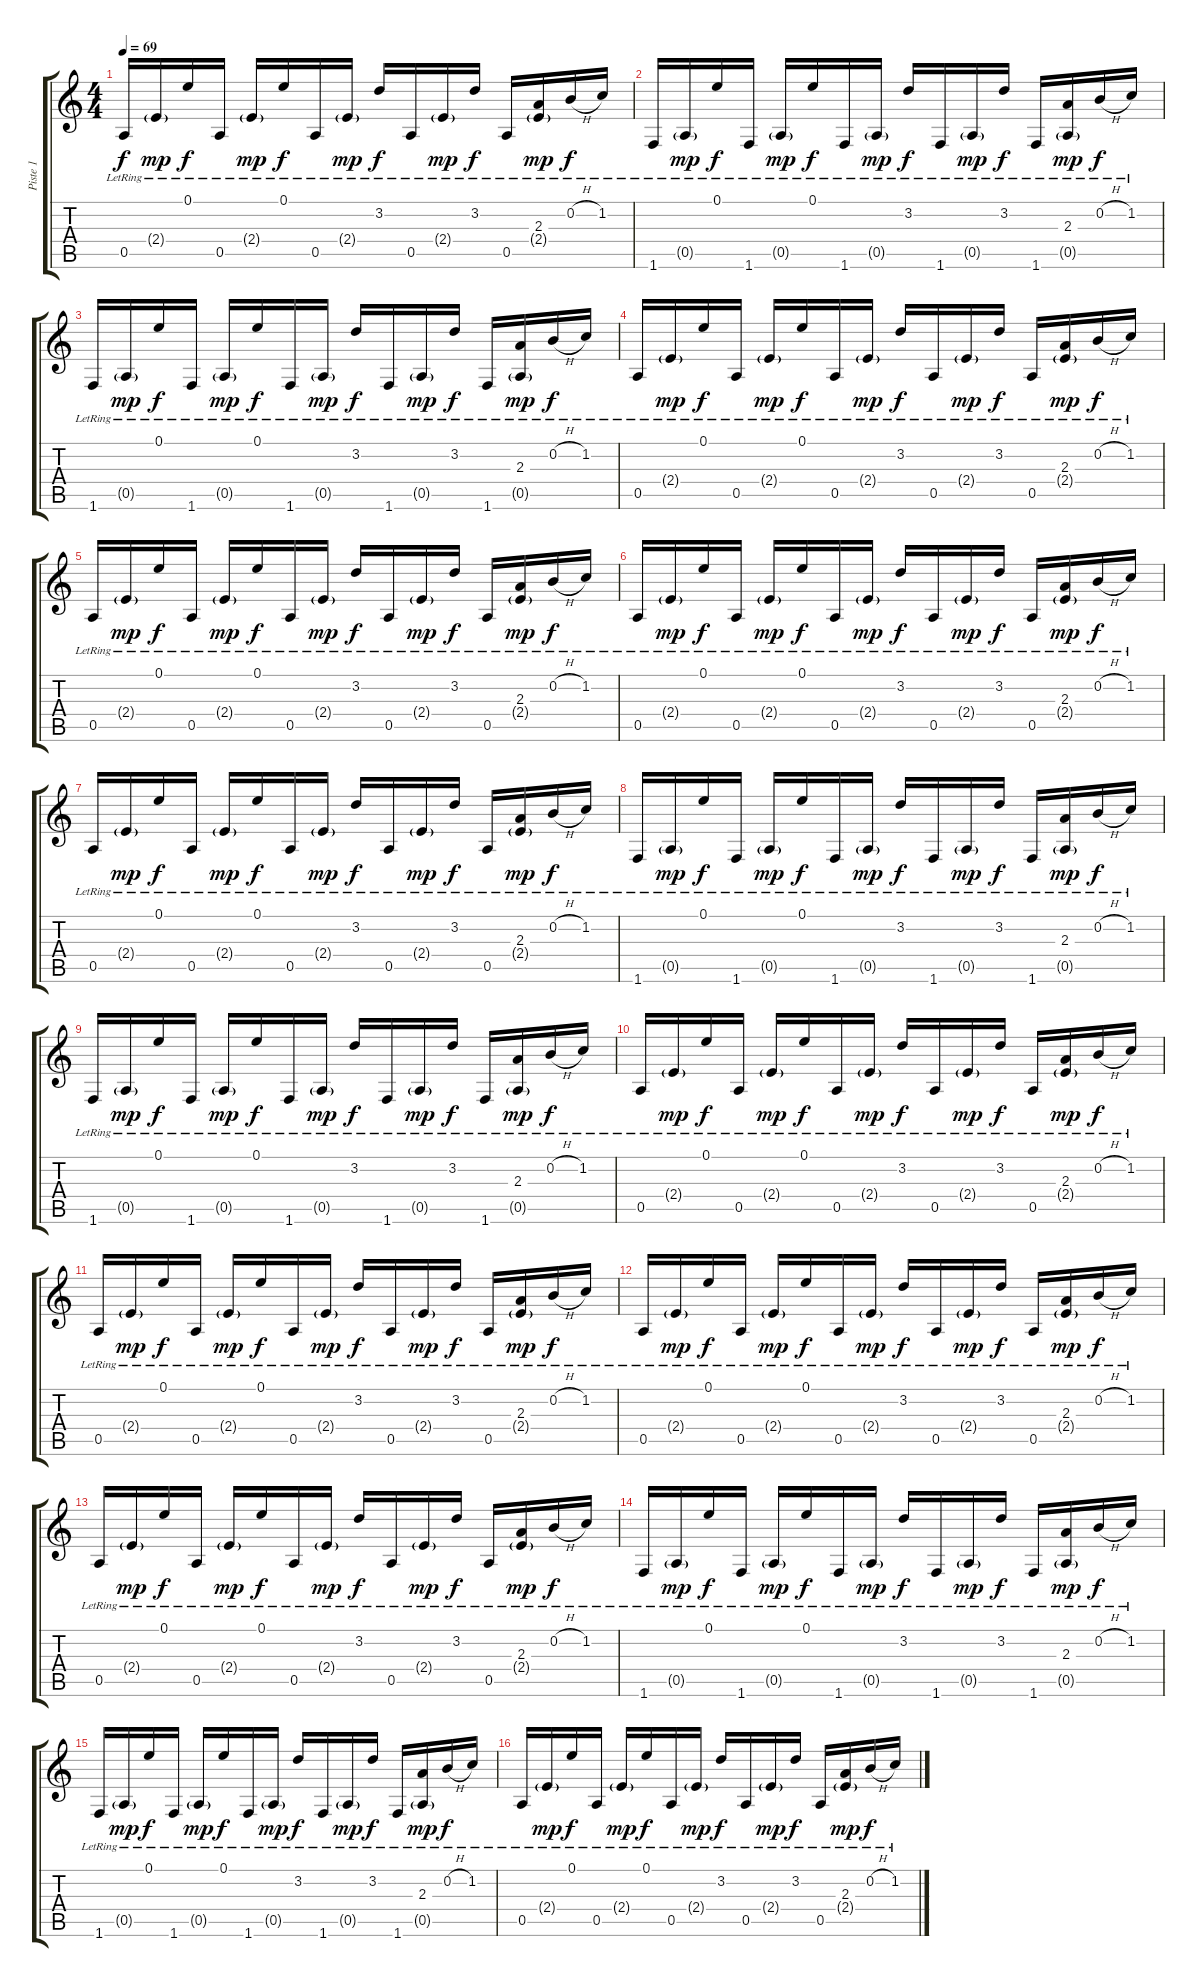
\track ("Piste 1" "Piste 1") {instrument electricguitarjazz}
\staff {score tabs}
\tuning (E4 B3 G3 D3 A2 E2) {hide}
\ts (4 4)
\tempo 69
\clef g2
\ks c
0.5{lr}.16{dy f} 2.4{g lr}.16{dy mp} 0.1{lr}.16{dy f} 0.5{lr}.16 2.4{g lr}.16{dy mp} 0.1{lr}.16{dy f} 0.5{lr}.16 2.4{g lr}.16{dy mp} 3.2{lr}.16{dy f} 0.5{lr}.16 2.4{g lr}.16{dy mp} 3.2{lr}.16{dy f} 0.5{lr}.16 (2.3{lr} 2.4{g lr}).16{dy mp} 0.2{h lr}.16{dy f} 1.2{lr}.16 |
1.6{lr}.16 0.5{g lr}.16{dy mp} 0.1{lr}.16{dy f} 1.6{lr}.16 0.5{g lr}.16{dy mp} 0.1{lr}.16{dy f} 1.6{lr}.16 0.5{g lr}.16{dy mp} 3.2{lr}.16{dy f} 1.6{lr}.16 0.5{g lr}.16{dy mp} 3.2{lr}.16{dy f} 1.6{lr}.16 (2.3{lr} 0.5{g lr}).16{dy mp} 0.2{h lr}.16{dy f} 1.2{lr}.16 |
1.6{lr}.16 0.5{g lr}.16{dy mp} 0.1{lr}.16{dy f} 1.6{lr}.16 0.5{g lr}.16{dy mp} 0.1{lr}.16{dy f} 1.6{lr}.16 0.5{g lr}.16{dy mp} 3.2{lr}.16{dy f} 1.6{lr}.16 0.5{g lr}.16{dy mp} 3.2{lr}.16{dy f} 1.6{lr}.16 (2.3{lr} 0.5{g lr}).16{dy mp} 0.2{h lr}.16{dy f} 1.2{lr}.16 |
0.5{lr}.16 2.4{g lr}.16{dy mp} 0.1{lr}.16{dy f} 0.5{lr}.16 2.4{g lr}.16{dy mp} 0.1{lr}.16{dy f} 0.5{lr}.16 2.4{g lr}.16{dy mp} 3.2{lr}.16{dy f} 0.5{lr}.16 2.4{g lr}.16{dy mp} 3.2{lr}.16{dy f} 0.5{lr}.16 (2.3{lr} 2.4{g lr}).16{dy mp} 0.2{h lr}.16{dy f} 1.2{lr}.16 |
0.5{lr}.16 2.4{g lr}.16{dy mp} 0.1{lr}.16{dy f} 0.5{lr}.16 2.4{g lr}.16{dy mp} 0.1{lr}.16{dy f} 0.5{lr}.16 2.4{g lr}.16{dy mp} 3.2{lr}.16{dy f} 0.5{lr}.16 2.4{g lr}.16{dy mp} 3.2{lr}.16{dy f} 0.5{lr}.16 (2.3{lr} 2.4{g lr}).16{dy mp} 0.2{h lr}.16{dy f} 1.2{lr}.16 |
0.5{lr}.16 2.4{g lr}.16{dy mp} 0.1{lr}.16{dy f} 0.5{lr}.16 2.4{g lr}.16{dy mp} 0.1{lr}.16{dy f} 0.5{lr}.16 2.4{g lr}.16{dy mp} 3.2{lr}.16{dy f} 0.5{lr}.16 2.4{g lr}.16{dy mp} 3.2{lr}.16{dy f} 0.5{lr}.16 (2.3{lr} 2.4{g lr}).16{dy mp} 0.2{h lr}.16{dy f} 1.2{lr}.16 |
0.5{lr}.16 2.4{g lr}.16{dy mp} 0.1{lr}.16{dy f} 0.5{lr}.16 2.4{g lr}.16{dy mp} 0.1{lr}.16{dy f} 0.5{lr}.16 2.4{g lr}.16{dy mp} 3.2{lr}.16{dy f} 0.5{lr}.16 2.4{g lr}.16{dy mp} 3.2{lr}.16{dy f} 0.5{lr}.16 (2.3{lr} 2.4{g lr}).16{dy mp} 0.2{h lr}.16{dy f} 1.2{lr}.16 |
1.6{lr}.16 0.5{g lr}.16{dy mp} 0.1{lr}.16{dy f} 1.6{lr}.16 0.5{g lr}.16{dy mp} 0.1{lr}.16{dy f} 1.6{lr}.16 0.5{g lr}.16{dy mp} 3.2{lr}.16{dy f} 1.6{lr}.16 0.5{g lr}.16{dy mp} 3.2{lr}.16{dy f} 1.6{lr}.16 (2.3{lr} 0.5{g lr}).16{dy mp} 0.2{h lr}.16{dy f} 1.2{lr}.16 |
1.6{lr}.16 0.5{g lr}.16{dy mp} 0.1{lr}.16{dy f} 1.6{lr}.16 0.5{g lr}.16{dy mp} 0.1{lr}.16{dy f} 1.6{lr}.16 0.5{g lr}.16{dy mp} 3.2{lr}.16{dy f} 1.6{lr}.16 0.5{g lr}.16{dy mp} 3.2{lr}.16{dy f} 1.6{lr}.16 (2.3{lr} 0.5{g lr}).16{dy mp} 0.2{h lr}.16{dy f} 1.2{lr}.16 |
0.5{lr}.16 2.4{g lr}.16{dy mp} 0.1{lr}.16{dy f} 0.5{lr}.16 2.4{g lr}.16{dy mp} 0.1{lr}.16{dy f} 0.5{lr}.16 2.4{g lr}.16{dy mp} 3.2{lr}.16{dy f} 0.5{lr}.16 2.4{g lr}.16{dy mp} 3.2{lr}.16{dy f} 0.5{lr}.16 (2.3{lr} 2.4{g lr}).16{dy mp} 0.2{h lr}.16{dy f} 1.2{lr}.16 |
0.5{lr}.16 2.4{g lr}.16{dy mp} 0.1{lr}.16{dy f} 0.5{lr}.16 2.4{g lr}.16{dy mp} 0.1{lr}.16{dy f} 0.5{lr}.16 2.4{g lr}.16{dy mp} 3.2{lr}.16{dy f} 0.5{lr}.16 2.4{g lr}.16{dy mp} 3.2{lr}.16{dy f} 0.5{lr}.16 (2.3{lr} 2.4{g lr}).16{dy mp} 0.2{h lr}.16{dy f} 1.2{lr}.16 |
0.5{lr}.16 2.4{g lr}.16{dy mp} 0.1{lr}.16{dy f} 0.5{lr}.16 2.4{g lr}.16{dy mp} 0.1{lr}.16{dy f} 0.5{lr}.16 2.4{g lr}.16{dy mp} 3.2{lr}.16{dy f} 0.5{lr}.16 2.4{g lr}.16{dy mp} 3.2{lr}.16{dy f} 0.5{lr}.16 (2.3{lr} 2.4{g lr}).16{dy mp} 0.2{h lr}.16{dy f} 1.2{lr}.16 |
0.5{lr}.16 2.4{g lr}.16{dy mp} 0.1{lr}.16{dy f} 0.5{lr}.16 2.4{g lr}.16{dy mp} 0.1{lr}.16{dy f} 0.5{lr}.16 2.4{g lr}.16{dy mp} 3.2{lr}.16{dy f} 0.5{lr}.16 2.4{g lr}.16{dy mp} 3.2{lr}.16{dy f} 0.5{lr}.16 (2.3{lr} 2.4{g lr}).16{dy mp} 0.2{h lr}.16{dy f} 1.2{lr}.16 |
1.6{lr}.16 0.5{g lr}.16{dy mp} 0.1{lr}.16{dy f} 1.6{lr}.16 0.5{g lr}.16{dy mp} 0.1{lr}.16{dy f} 1.6{lr}.16 0.5{g lr}.16{dy mp} 3.2{lr}.16{dy f} 1.6{lr}.16 0.5{g lr}.16{dy mp} 3.2{lr}.16{dy f} 1.6{lr}.16 (2.3{lr} 0.5{g lr}).16{dy mp} 0.2{h lr}.16{dy f} 1.2{lr}.16 |
1.6{lr}.16 0.5{g lr}.16{dy mp} 0.1{lr}.16{dy f} 1.6{lr}.16 0.5{g lr}.16{dy mp} 0.1{lr}.16{dy f} 1.6{lr}.16 0.5{g lr}.16{dy mp} 3.2{lr}.16{dy f} 1.6{lr}.16 0.5{g lr}.16{dy mp} 3.2{lr}.16{dy f} 1.6{lr}.16 (2.3{lr} 0.5{g lr}).16{dy mp} 0.2{h lr}.16{dy f} 1.2{lr}.16 |
0.5{lr}.16 2.4{g lr}.16{dy mp} 0.1{lr}.16{dy f} 0.5{lr}.16 2.4{g lr}.16{dy mp} 0.1{lr}.16{dy f} 0.5{lr}.16 2.4{g lr}.16{dy mp} 3.2{lr}.16{dy f} 0.5{lr}.16 2.4{g lr}.16{dy mp} 3.2{lr}.16{dy f} 0.5{lr}.16 (2.3{lr} 2.4{g lr}).16{dy mp} 0.2{h lr}.16{dy f} 1.2{lr}.16
